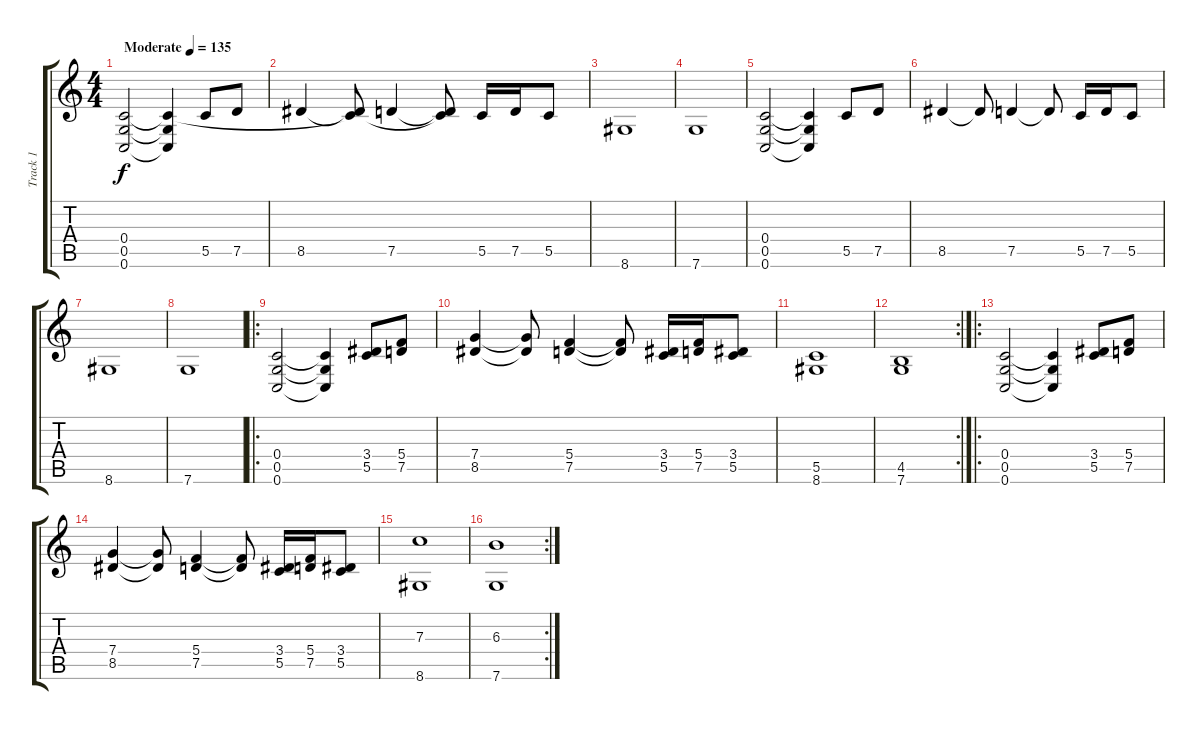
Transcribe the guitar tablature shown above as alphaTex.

\track ("Track 1" "Track 1") {instrument distortionguitar}
\staff {score tabs}
\tuning (D4 A3 F3 C3 G2 C2) {hide}
\ts (4 4)
\tempo (135 "Moderate")
\clef g2
\ks c
(0.4 0.5 0.6).2{dy f instrument distortionguitar} (0.4{t} 0.5{t} 0.6{t}).4 5.5.8 7.5.8 |
8.5.4 (0.4{t} 8.5{t}).8 7.5.4 (0.4{t} 7.5{t}).8 5.5.16 7.5.16 5.5.8 |
8.6.1 |
7.6.1 |
(0.4 0.5 0.6).2 (0.4{t} 0.5{t} 0.6{t}).4 5.5.8 7.5.8 |
8.5.4 8.5{t}.8 7.5.4 7.5{t}.8 5.5.16 7.5.16 5.5.8 |
8.6.1 |
7.6.1 |
\ro
(0.4 0.5 0.6).2 (0.4{t} 0.5{t} 0.6{t}).4 (3.4 5.5).8 (5.4 7.5).8 |
(7.4 8.5).4 (7.4{t} 8.5{t}).8 (5.4 7.5).4 (5.4{t} 7.5{t}).8 (3.4 5.5).16 (5.4 7.5).16 (3.4 5.5).8 |
(5.5 8.6).1 |
\rc 2
(4.5 7.6).1 |
\ro
(0.4 0.5 0.6).2 (0.4{t} 0.5{t} 0.6{t}).4 (3.4 5.5).8 (5.4 7.5).8 |
(7.4 8.5).4 (7.4{t} 8.5{t}).8 (5.4 7.5).4 (5.4{t} 7.5{t}).8 (3.4 5.5).16 (5.4 7.5).16 (3.4 5.5).8 |
(7.3 8.6).1 |
\rc 2
(6.3 7.6).1
